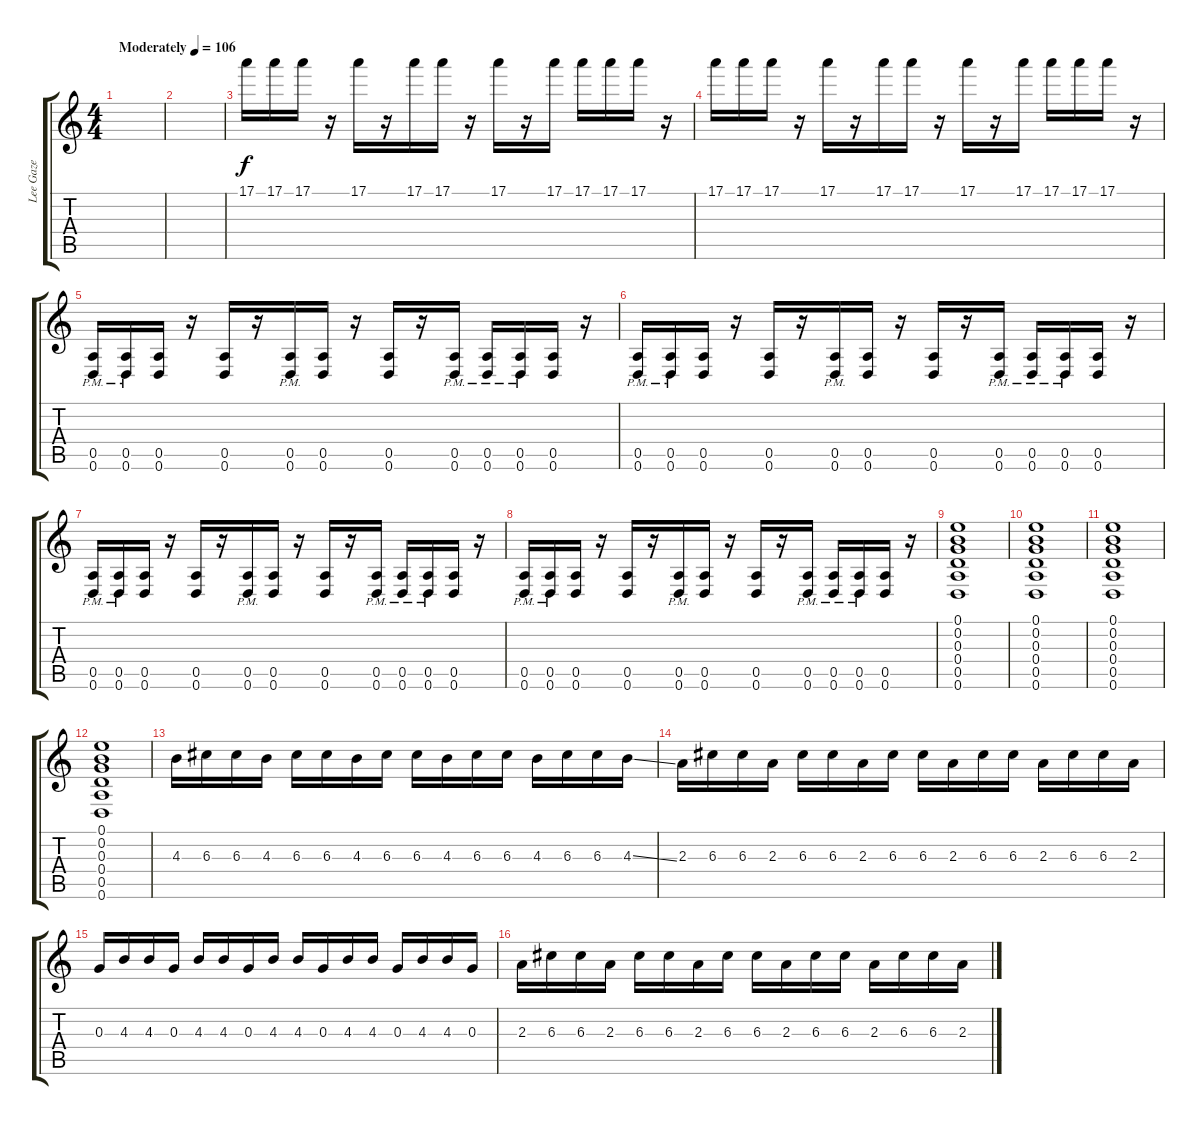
\track ("Lee Gaze" "Lee Gaze") {instrument overdrivenguitar}
\staff {score tabs}
\tuning (E4 B3 G3 D3 A2 D2) {hide}
\ts (4 4)
\tempo (106 "Moderately")
\clef g2
\ks c
|
|
17.1.16 17.1.16 17.1.16 r.16 17.1.16 r.16 17.1.16 17.1.16 r.16 17.1.16 r.16 17.1.16 17.1.16 17.1.16 17.1.16 r.16 |
17.1.16 17.1.16 17.1.16 r.16 17.1.16 r.16 17.1.16 17.1.16 r.16 17.1.16 r.16 17.1.16 17.1.16 17.1.16 17.1.16 r.16 |
(0.5{pm} 0.6{pm}).16 (0.5{pm} 0.6{pm}).16 (0.5 0.6).16 r.16 (0.5 0.6).16 r.16 (0.5{pm} 0.6{pm}).16 (0.5 0.6).16 r.16 (0.5 0.6).16 r.16 (0.5{pm} 0.6{pm}).16 (0.5{pm} 0.6{pm}).16 (0.5{pm} 0.6{pm}).16 (0.5 0.6).16 r.16 |
(0.5{pm} 0.6{pm}).16 (0.5{pm} 0.6{pm}).16 (0.5 0.6).16 r.16 (0.5 0.6).16 r.16 (0.5{pm} 0.6{pm}).16 (0.5 0.6).16 r.16 (0.5 0.6).16 r.16 (0.5{pm} 0.6{pm}).16 (0.5{pm} 0.6{pm}).16 (0.5{pm} 0.6{pm}).16 (0.5 0.6).16 r.16 |
(0.5{pm} 0.6{pm}).16 (0.5{pm} 0.6{pm}).16 (0.5 0.6).16 r.16 (0.5 0.6).16 r.16 (0.5{pm} 0.6{pm}).16 (0.5 0.6).16 r.16 (0.5 0.6).16 r.16 (0.5{pm} 0.6{pm}).16 (0.5{pm} 0.6{pm}).16 (0.5{pm} 0.6{pm}).16 (0.5 0.6).16 r.16 |
(0.5{pm} 0.6{pm}).16 (0.5{pm} 0.6{pm}).16 (0.5 0.6).16 r.16 (0.5 0.6).16 r.16 (0.5{pm} 0.6{pm}).16 (0.5 0.6).16 r.16 (0.5 0.6).16 r.16 (0.5{pm} 0.6{pm}).16 (0.5{pm} 0.6{pm}).16 (0.5{pm} 0.6{pm}).16 (0.5 0.6).16 r.16 |
(0.1 0.2 0.3 0.4 0.5 0.6).1 |
(0.1 0.2 0.3 0.4 0.5 0.6).1 |
(0.1 0.2 0.3 0.4 0.5 0.6).1 |
(0.1 0.2 0.3 0.4 0.5 0.6).1 |
4.3.16 6.3.16 6.3.16 4.3.16 6.3.16 6.3.16 4.3.16 6.3.16 6.3.16 4.3.16 6.3.16 6.3.16 4.3.16 6.3.16 6.3.16 4.3{ss}.16 |
2.3.16 6.3.16 6.3.16 2.3.16 6.3.16 6.3.16 2.3.16 6.3.16 6.3.16 2.3.16 6.3.16 6.3.16 2.3.16 6.3.16 6.3.16 2.3.16 |
0.3.16 4.3.16 4.3.16 0.3.16 4.3.16 4.3.16 0.3.16 4.3.16 4.3.16 0.3.16 4.3.16 4.3.16 0.3.16 4.3.16 4.3.16 0.3.16 |
2.3.16 6.3.16 6.3.16 2.3.16 6.3.16 6.3.16 2.3.16 6.3.16 6.3.16 2.3.16 6.3.16 6.3.16 2.3.16 6.3.16 6.3.16 2.3.16
